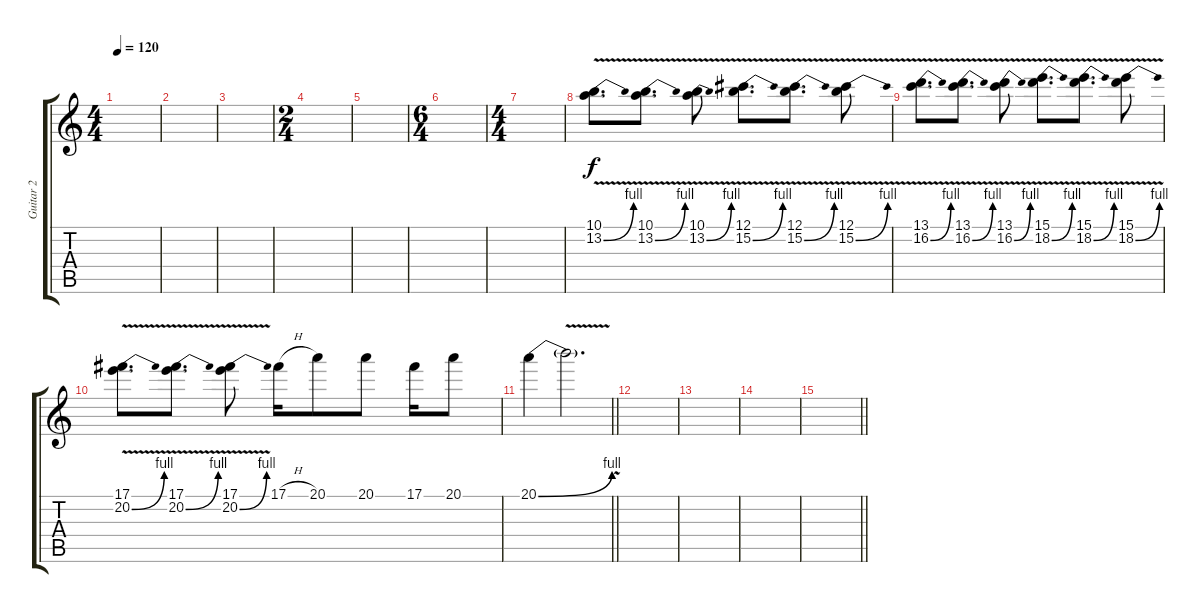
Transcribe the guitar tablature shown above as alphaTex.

\track ("Guitar 2" "Guitar 2") {instrument distortionguitar}
\staff {score tabs}
\tuning (Db4 Ab3 E3 B2 Gb2 B1) {hide}
\ts (4 4)
\tempo 120
\clef g2
\ks c
|
|
|
\ts (2 4)
|
|
\ts (6 4)
|
\ts (4 4)
|
(10.1 13.2{be (bend 0 0 60 4) v}).8{d} (10.1 13.2{be (bend 0 0 60 4) v}).8{d} (10.1 13.2{be (bend 0 0 60 4) v}).8 (12.1 15.2{be (bend 0 0 60 4) v}).8{d} (12.1 15.2{be (bend 0 0 60 4) v}).8{d} (12.1 15.2{be (bend 0 0 60 4) v}).8 |
(13.1 16.2{be (bend 0 0 60 4) v}).8{d} (13.1 16.2{be (bend 0 0 60 4) v}).8{d} (13.1 16.2{be (bend 0 0 60 4) v}).8 (15.1 18.2{be (bend 0 0 60 4) v}).8{d} (15.1 18.2{be (bend 0 0 60 4) v}).8{d} (15.1 18.2{be (bend 0 0 60 4) v}).8 |
(17.1 20.2{be (bend 0 0 60 4) v}).8{d} (17.1 20.2{be (bend 0 0 60 4) v}).8{d} (17.1 20.2{be (bend 0 0 60 4) v}).8 17.1{h}.16 20.1.8 20.1.8 17.1.16 20.1.8 |
\barLineRight lightlight
20.1{be (bend 0 0 60 4)}.4 20.1{v t}.2{d} |
\section ("" "")
|
|
|
\barLineRight lightlight
